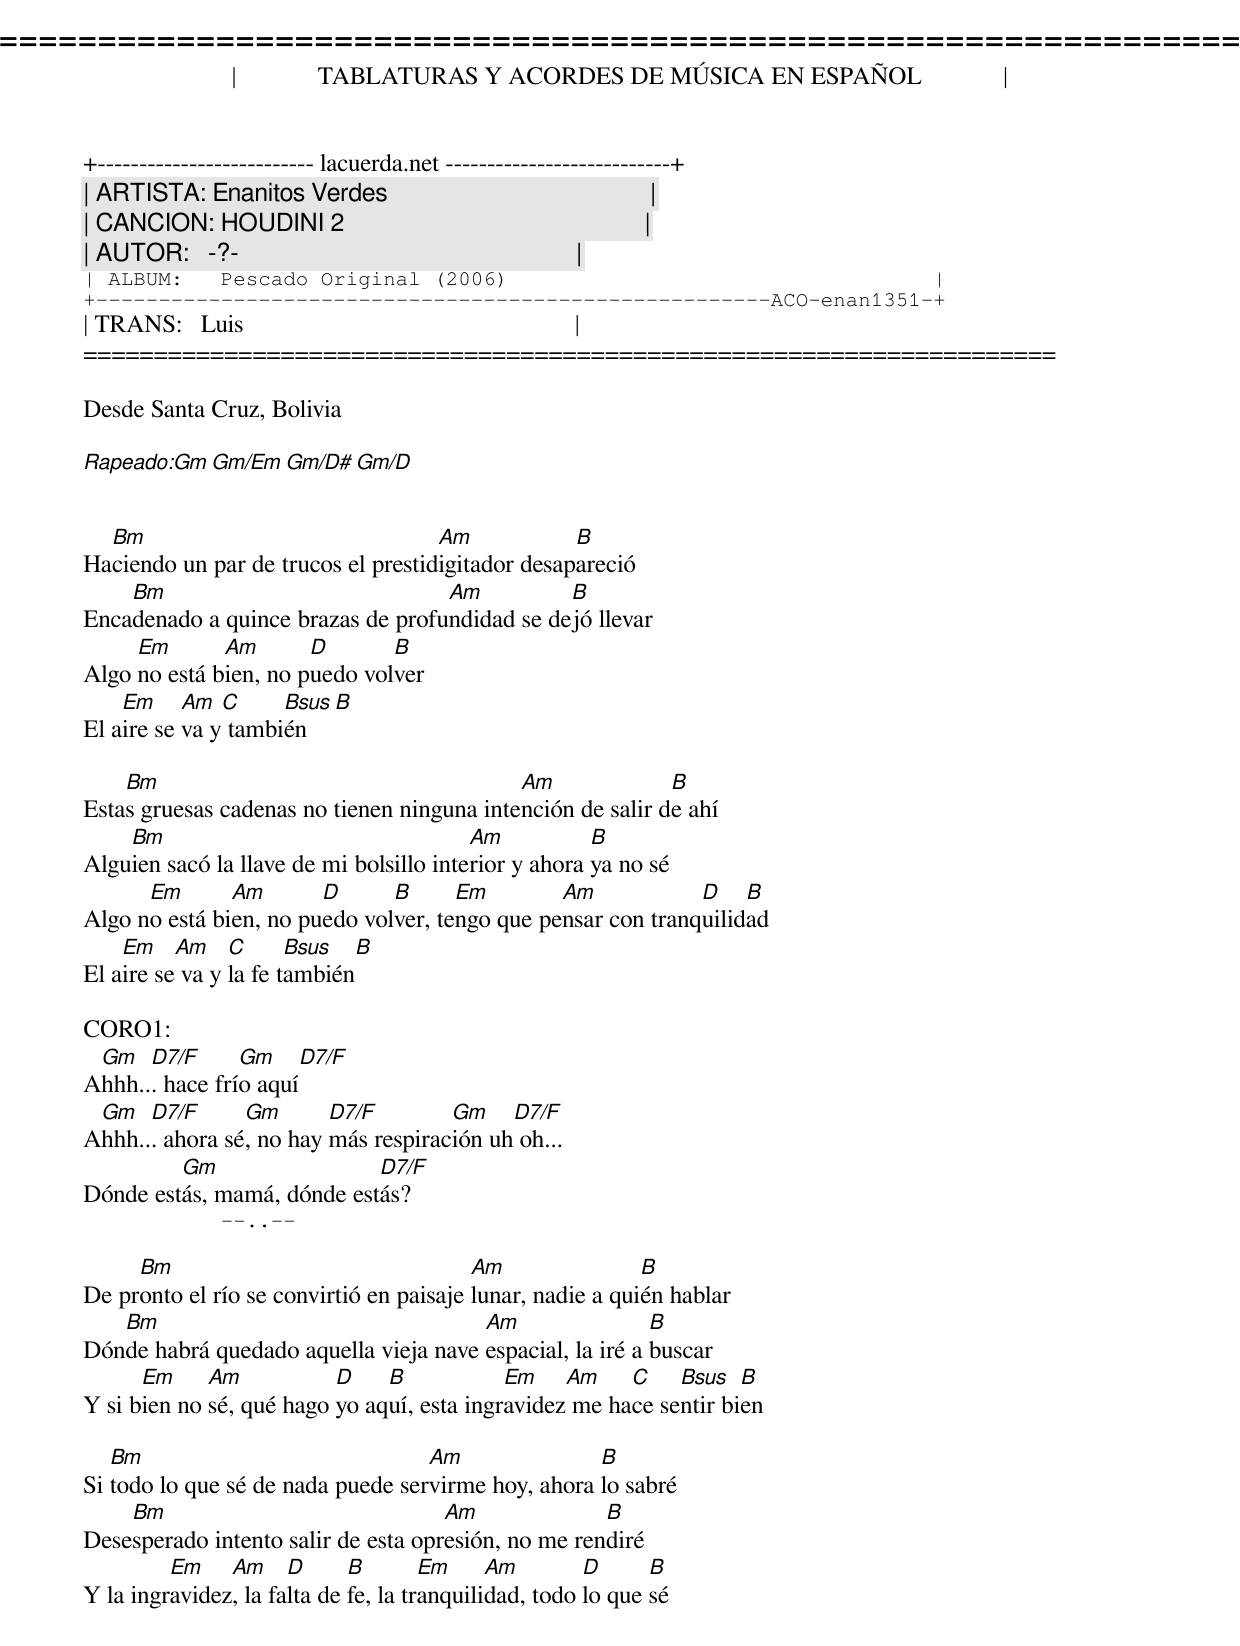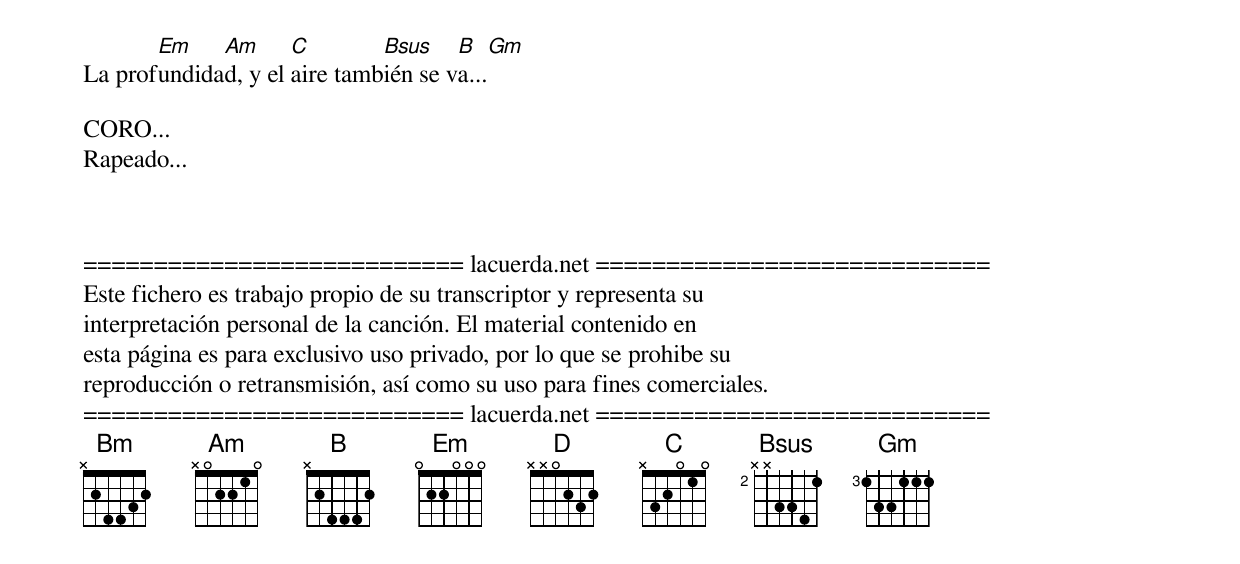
=====================================================================
|             TABLATURAS Y ACORDES DE MÚSICA EN ESPAÑOL             |
+-------------------------- lacuerda.net ---------------------------+
| ARTISTA: Enanitos Verdes                                          |
| CANCION: HOUDINI 2                                                |
| AUTOR:   -?-                                                      |
| ALBUM:   Pescado Original (2006)                                  |
+------------------------------------------------------ACO-enan1351-+
| TRANS:   Luis                                                     |
=====================================================================

Desde Santa Cruz, Bolivia

Rapeado:Gm  Gm/Em  Gm/D#  Gm/D


  Bm                                Am            B
Haciendo un par de trucos el prestidigitador desapareció
    Bm                             Am          B
Encadenado a quince brazas de profundidad se dejó llevar
     Em       Am       D       B
Algo no está bien, no puedo volver
    Em     Am  C     Bsus B
El aire se va y también

    Bm                                      Am              B
Estas gruesas cadenas no tienen ninguna intención de salir de ahí
    Bm                                   Am           B
Alguien sacó la llave de mi bolsillo interior y ahora ya no sé
      Em       Am       D      B      Em        Am            D    B
Algo no está bien, no puedo volver, tengo que pensar con tranquilidad
    Em    Am    C      Bsus  B
El aire se va y la fe también

CORO1:
 Gm   D7/F      Gm     D7/F
Ahhh... hace frío aquí
 Gm   D7/F      Gm       D7/F        Gm    D7/F
Ahhh... ahora sé, no hay más respiración uh oh...
         Gm                 D7/F
Dónde estás, mamá, dónde estás?
           --..--

     Bm                                  Am                B
De pronto el río se convirtió en paisaje lunar, nadie a quién hablar
   Bm                                  Am                 B
Dónde habrá quedado aquella vieja nave espacial, la iré a buscar
      Em     Am           D    B            Em    Am    C    Bsus   B
Y si bien no sé, qué hago yo aquí, esta ingravidez me hace sentir bien

   Bm                              Am               B
Si todo lo que sé de nada puede servirme hoy, ahora lo sabré
    Bm                               Am              B
Desesperado intento salir de esta opresión, no me rendiré
         Em    Am     D      B        Em     Am        D      B
Y la ingravidez, la falta de fe, la tranquilidad, todo lo que sé
       Em    Am      C        Bsus    B   Gm
La profundidad, y el aire también se va...

CORO...
Rapeado...

Gm:    XX3333
Gm/Em: XX2333
Gm/d#: XX1333
Gm/D:  XX0333
Bsus:  X24452
D7/F:  XX1212olivia


=========================== lacuerda.net ============================
Este fichero es trabajo propio de su transcriptor y representa su
interpretación personal de la canción. El material contenido en
esta página es para exclusivo uso privado, por lo que se prohibe su
reproducción o retransmisión, así como su uso para fines comerciales.
=========================== lacuerda.net ============================
